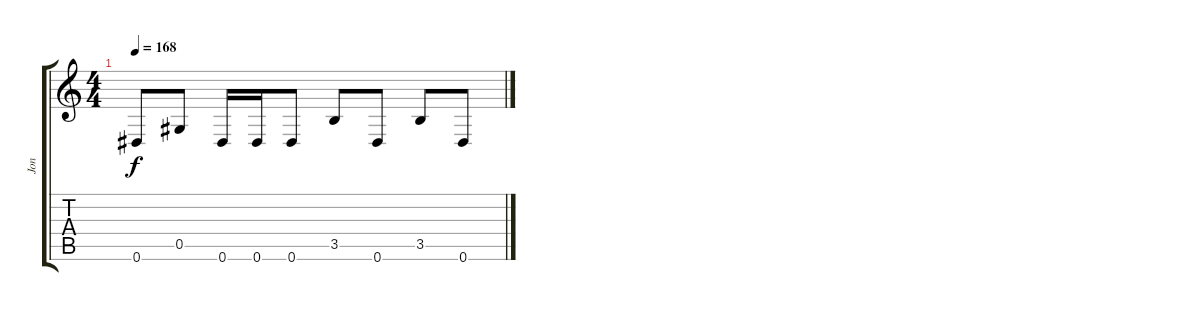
\track ("Jon" "Jon") {instrument distortionguitar}
\staff {score tabs}
\tuning (Eb4 Bb3 Gb3 Db3 Ab2 Eb2) {hide}
\ts (4 4)
\tempo 168
\clef g2
\ks c
0.6.8{dy f volume 0} 0.5.8 0.6.16 0.6.16 0.6.8 3.5.8 0.6.8 3.5.8 0.6.8
